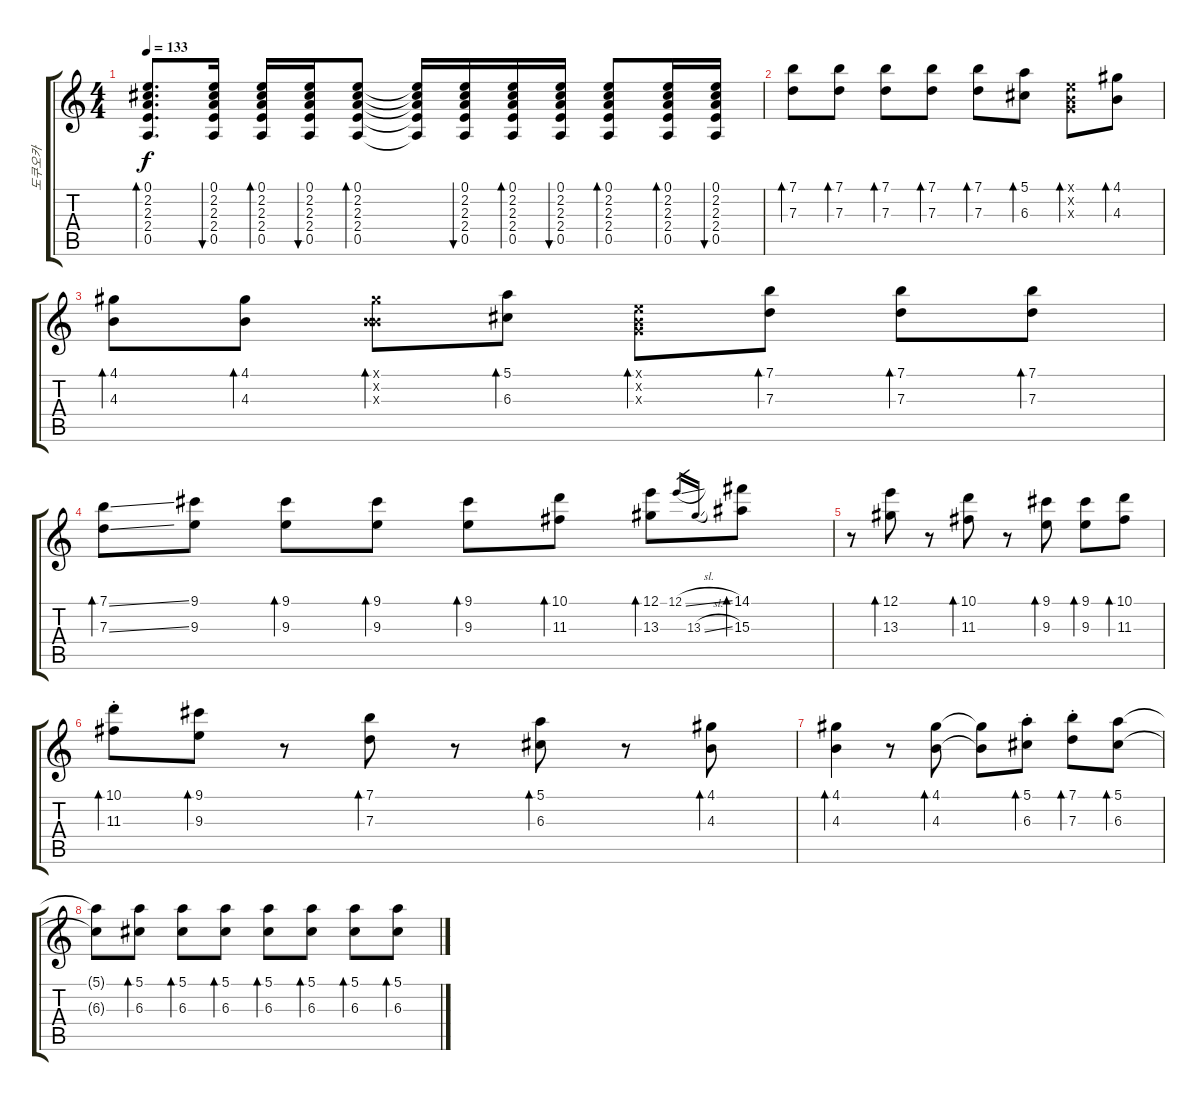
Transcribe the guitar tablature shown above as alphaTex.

\track ("도쿠오카" "도쿠오카") {instrument acousticguitarsteel}
\staff {score tabs}
\tuning (E4 B3 G3 D3 A2 E2) {hide}
\ts (4 4)
\tempo 133
\clef g2
\ks c
(0.1 2.2 2.3 2.4 0.5).8{d bd 30 dy f} (0.1 2.2 2.3 2.4 0.5).16{bu 30} (0.1 2.2 2.3 2.4 0.5).16{bd 30} (0.1 2.2 2.3 2.4 0.5).16{bu 30} (0.1 2.2 2.3 2.4 0.5).8{bd 30} (0.1{t} 2.2{t} 2.3{t} 2.4{t} 0.5{t}).16 (0.1 2.2 2.3 2.4 0.5).16{bu 30} (0.1 2.2 2.3 2.4 0.5).16{bd 30} (0.1 2.2 2.3 2.4 0.5).16{bu 30} (0.1 2.2 2.3 2.4 0.5).8{bd 30} (0.1 2.2 2.3 2.4 0.5).16{bd 30} (0.1 2.2 2.3 2.4 0.5).16{bu 30} |
(7.1 7.3).8{bd 30} (7.1 7.3).8{bd 30} (7.1 7.3).8{bd 30} (7.1 7.3).8{bd 30} (7.1 7.3).8{bd 30} (5.1 6.3).8{bd 30} (0.1{x} 0.2{x} 0.3{x}).8{bd 30} (4.1 4.3).8{bd 30} |
(4.1 4.3).8{bd 30} (4.1 4.3).8{bd 30} (4.1{x} 0.2{x} 4.3{x}).8{bd 30} (5.1 6.3).8{bd 30} (0.1{x} 0.2{x} 0.3{x}).8{bd 30} (7.1 7.3).8{bd 30} (7.1 7.3).8{bd 30} (7.1 7.3).8{bd 30} |
(7.1{ss} 7.3{ss}).8{bd 30} (9.1 9.3).8 (9.1 9.3).8{bd 30} (9.1 9.3).8{bd 30} (9.1 9.3).8{bd 30} (10.1 11.3).8{bd 30} (12.1 13.3).8{bd 30} 12.1{sl}.16{gr} 13.3{sl}.16{gr} (14.1 15.3).8{bd 30} |
r.8 (12.1 13.3).8{bd 30} r.8 (10.1 11.3).8{bd 30} r.8 (9.1 9.3).8{bd 30} (9.1 9.3).8{bd 30} (10.1 11.3).8{bd 30} |
(10.1{st} 11.3{st}).8{bd 30} (9.1 9.3).8{bd 30} r.8 (7.1 7.3).8{bd 30} r.8 (5.1 6.3).8{bd 30} r.8 (4.1 4.3).8{bd 30} |
(4.1 4.3).4{bd 30} r.8 (4.1 4.3).8{bd 30} (4.1{t} 4.3{t}).8 (5.1{st} 6.3{st}).8{bd 30} (7.1{st} 7.3{st}).8{bd 30} (5.1 6.3).8{bd 30} |
(5.1{t} 6.3{t}).8 (5.1 6.3).8{bd 30} (5.1 6.3).8{bd 30} (5.1 6.3).8{bd 30} (5.1 6.3).8{bd 30} (5.1 6.3).8{bd 30} (5.1 6.3).8{bd 30} (5.1 6.3).8{bd 30}
